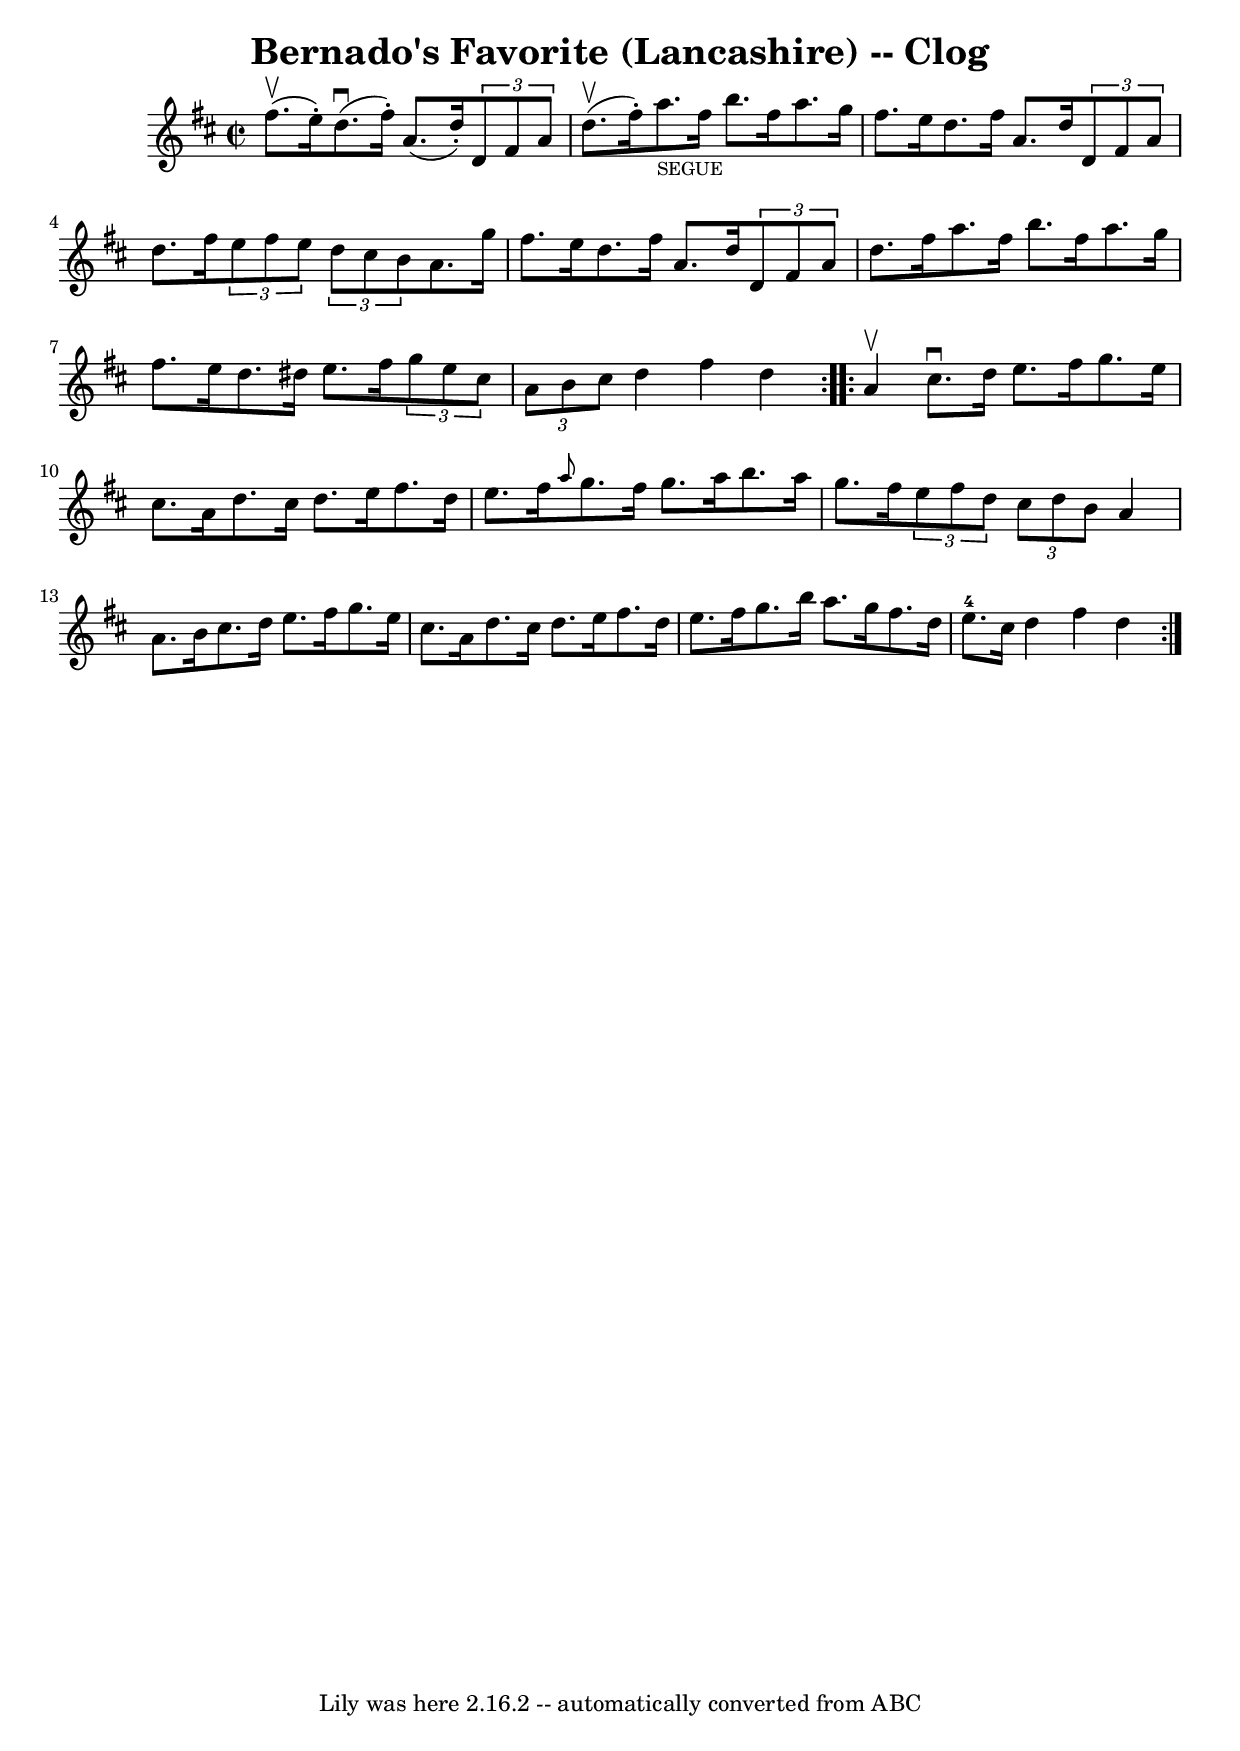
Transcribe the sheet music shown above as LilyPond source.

\version "2.7.40"
\include "Mammoth.ily"
\header {
	%% book = "Ryan's Mammoth Collection"
	crossRefNumber = "1"
	footnotes = "\\\\158 940"
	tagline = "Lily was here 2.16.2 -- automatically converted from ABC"
	title = "Bernado's Favorite (Lancashire) -- Clog"
}
voicedefault =  {


\repeat volta 2 {
\override Staff.TimeSignature #'style = #'C
 \time 2/2 
\key d \major fis''8.^\upbow(e''16 -.) |
 d''8. 
^\downbow(fis''16 -.) a'8. (d''16 -.)   \times 2/3 { d'8 fis'8 
 a'8  } d''8.^\upbow(fis''16 -.)   |
 a''8._\segue   
fis''16 b''8. fis''16 a''8. g''16 fis''8. e''16    |
   
 d''8. fis''16 a'8. d''16    \times 2/3 { d'8 fis'8 a'8  }   
d''8. fis''16    |
   \times 2/3 { e''8 fis''8 e''8  }   
\times 2/3 { d''8 cis''8 b'8  } a'8. g''16 fis''8. e''16    
|
 d''8. fis''16 a'8. d''16    \times 2/3 { d'8 fis'8   
 a'8  } d''8. fis''16    |
 a''8. fis''16 b''8. fis''16   
 a''8. g''16 fis''8. e''16    |
 d''8. dis''16 e''8.    
fis''16    \times 2/3 { g''8 e''8 cis''8  }   \times 2/3 { a'8 b'8 
 cis''8  }   |
 d''4 fis''4 d''4  }     \repeat volta 2 {   
a'4^\upbow |
 cis''8.^\downbow d''16 e''8. fis''16 g''8. 
 e''16 cis''8. a'16    |
 d''8. cis''16 d''8. e''16    
fis''8. d''16 e''8. fis''16    |
 \grace { a''8  } g''8.    
fis''16 g''8. a''16 b''8. a''16 g''8. fis''16    |
     
\times 2/3 { e''8 fis''8 d''8  }   \times 2/3 { cis''8 d''8 b'8 
 } a'4 a'8. b'16    |
 cis''8. d''16 e''8. fis''16   
 g''8. e''16 cis''8. a'16    |
 d''8. cis''16 d''8.    
e''16 fis''8. d''16 e''8. fis''16    |
 g''8. b''16    
a''8. g''16 fis''8. d''16 e''8.-4 cis''16    |
 d''4 
 fis''4 d''4  }   
}

\score{
    <<

	\context Staff="default"
	{
	    \voicedefault 
	}

    >>
	\layout {
	}
	\midi {}
}
